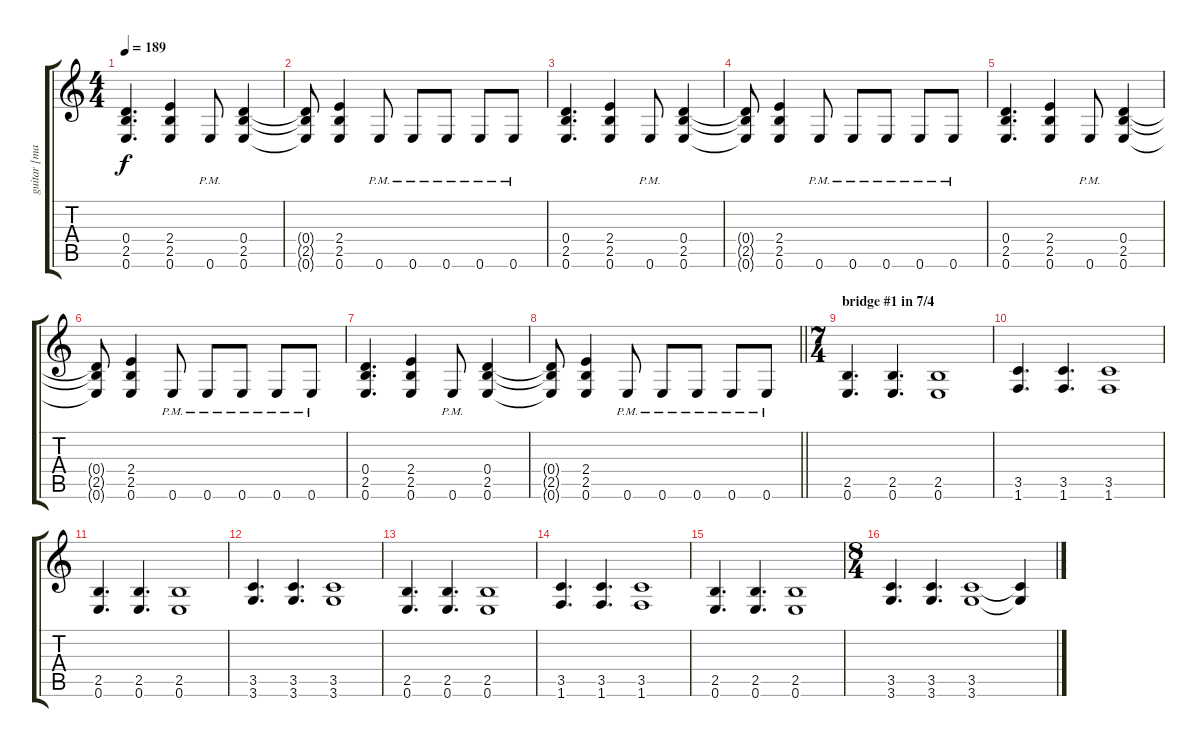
\track ("guitar [maneki]" "guitar [ma") {instrument distortionguitar}
\staff {score tabs}
\tuning (E4 B3 G3 D3 A2 E2) {hide}
\ts (4 4)
\tempo 189
\clef g2
\ks c
(0.4 2.5 0.6).4{d dy f} (2.4 2.5 0.6).4 0.6{pm}.8 (0.4 2.5 0.6).4 |
(0.4{t} 2.5{t} 0.6{t}).8 (2.4 2.5 0.6).4 0.6{pm}.8 0.6{pm}.8 0.6{pm}.8 0.6{pm}.8 0.6{pm}.8 |
(0.4 2.5 0.6).4{d} (2.4 2.5 0.6).4 0.6{pm}.8 (0.4 2.5 0.6).4 |
(0.4{t} 2.5{t} 0.6{t}).8 (2.4 2.5 0.6).4 0.6{pm}.8 0.6{pm}.8 0.6{pm}.8 0.6{pm}.8 0.6{pm}.8 |
(0.4 2.5 0.6).4{d} (2.4 2.5 0.6).4 0.6{pm}.8 (0.4 2.5 0.6).4 |
(0.4{t} 2.5{t} 0.6{t}).8 (2.4 2.5 0.6).4 0.6{pm}.8 0.6{pm}.8 0.6{pm}.8 0.6{pm}.8 0.6{pm}.8 |
(0.4 2.5 0.6).4{d} (2.4 2.5 0.6).4 0.6{pm}.8 (0.4 2.5 0.6).4 |
\barLineRight lightlight
(0.4{t} 2.5{t} 0.6{t}).8 (2.4 2.5 0.6).4 0.6{pm}.8 0.6{pm}.8 0.6{pm}.8 0.6{pm}.8 0.6{pm}.8 |
\ts (7 4)
\section ("" "bridge #1 in 7/4")
(2.5 0.6).4{d} (2.5 0.6).4{d} (2.5 0.6).1 |
(3.5 1.6).4{d} (3.5 1.6).4{d} (3.5 1.6).1 |
(2.5 0.6).4{d} (2.5 0.6).4{d} (2.5 0.6).1 |
(3.5 3.6).4{d} (3.5 3.6).4{d} (3.5 3.6).1 |
(2.5 0.6).4{d} (2.5 0.6).4{d} (2.5 0.6).1 |
(3.5 1.6).4{d} (3.5 1.6).4{d} (3.5 1.6).1 |
(2.5 0.6).4{d} (2.5 0.6).4{d} (2.5 0.6).1 |
\ts (8 4)
(3.5 3.6).4{d} (3.5 3.6).4{d} (3.5 3.6).1 (3.5{t} 3.6{t}).4
